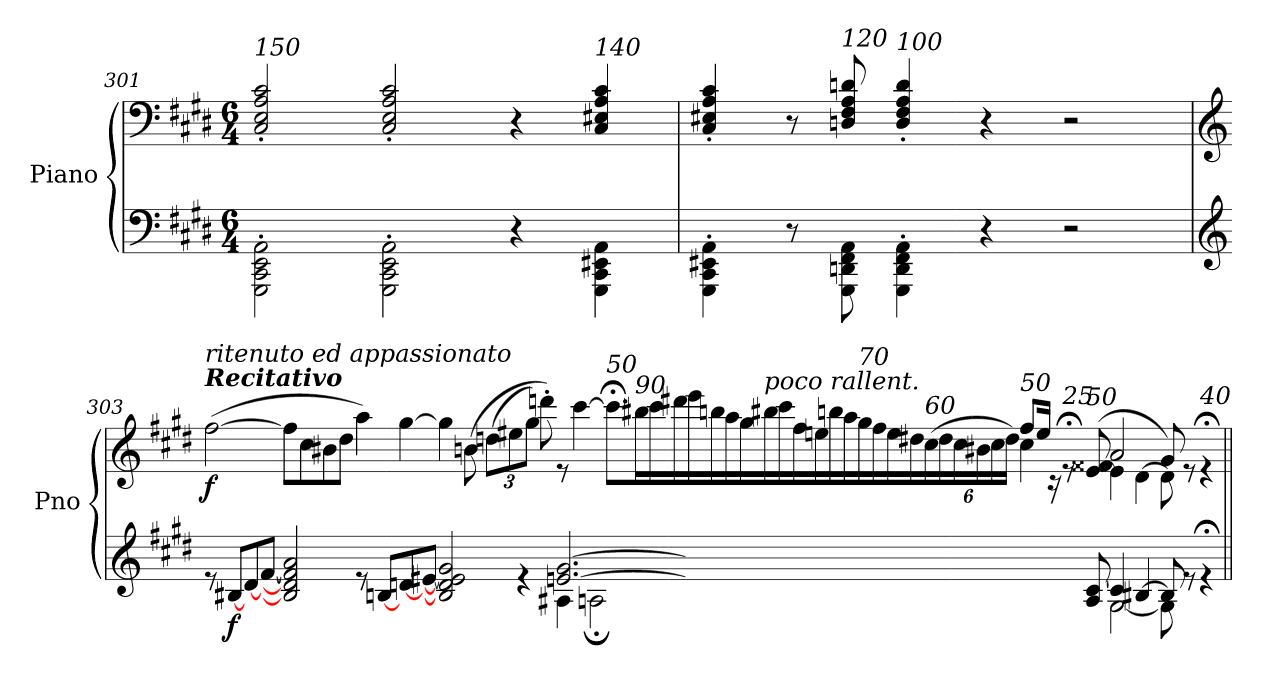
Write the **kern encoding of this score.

**kern	**kern	**dynam
*part1	*part1	*part1
*staff2	*staff1	*staff1/2
*I"Piano	*	*
*I'Pno	*	*
*clefF4	*clefF4	*
*k[f#c#g#d#]	*k[f#c#g#d#]	*
*M6/4	*M6/4	*
=301	=301	=301
!	!LO:TX:a:i:t=150	!
2GGG#\' 2CC#\' 2EE\' 2AA\'	2C#/' 2E/' 2A/' 2c#/'	.
2GGG#\' 2CC#\' 2EE\' 2AA\'	2C#/' 2E/' 2A/' 2c#/'	.
4r	4r	.
!	!LO:TX:a:i:t=140	!
4GGG#\ 4CC#\ 4EE#X\ 4AA\	4C#/ 4E#X/ 4A/ 4c#/	.
=302	=302	=302
4GGG#\' 4CC#\' 4EE#X\' 4AA\'	4C#/' 4E#X/' 4A/' 4c#/'	.
8r	8r	.
!	!LO:TX:a:i:t=120	!
8GGG#\ 8DDn\ 8FF#\ 8AA\	8Dn/ 8F#/ 8A/ 8dn/	.
!	!LO:TX:a:i:t=100	!
4GGG#\' 4DD\' 4FF#\' 4AA\'	4D/' 4F#/' 4A/' 4d/'	.
4r	4r	.
2r	2r	.
!!LO:LB:g=z
=303	=303	=303
*clefG2	*clefG2	*
*^	*^	*
!	!	!LO:TX:a:Bi:t=Recitativo	!	!
!	!	!LO:TX:a:i:t=ritenuto ed appassionato	!	!
!	!	!	!	!LO:DY:b
8re	4ryy	(>[2ff#\	8ryy	f
!	!	!	!	!LO:DY:b=2
*	*	*v	*v	*
[8B#X/L	.	.	f
*v	*v	*	*
[8d#/	.	.
[8f#/J	.	.
2B#/] 2d#/] 2f#/] 2a/	8ff#\L]	.
.	8cc#\	.
.	8b#X\	.
.	8dd#\J	.
8re	4aa\)	.
[8Bn/L	.	.
[8dn/	[4gg#\	.
[8e#X/J	.	.
2B/] 2d/] 2e#/] 2g#/	4gg#\]	.
.	(>8bn\	.
*	*Xbrackettup	*
.	(>12ddn\L	.
.	12ee#X\	.
4re	.	.
.	12gg#\J)	.
.	8dddn'\)	.
*^	*	*
[2.en/ [2.g#/	4A#X\	8re	.
.	.	[4ccc#\	.
.	2An;<\	.	.
!	!	!LO:TX:a:i:t=50	!
.	.	8.ccc#;<\L]	.
!	!	!LO:TX:a:i:t=90	!
.	.	16bb#X\L	.
.	.	16ccc#\	.
.	.	16ddd#X\	.
1.e!yy] 1.g#!yy]	8ryy	16eee\	.
.	.	16bbn\	.
*v	*v	*	*
.	16aa\	.
.	16gg#\	.
!	!LO:TX:a:i:t=poco rallent.	!
.	16bb#X\	.
.	16ccc#\	.
.	16ff#\	.
.	16een\	.
.	16bbn\	.
.	16aa\	.
!	!LO:TX:a:i:t=70	!
.	16gg#\	.
.	16ff#\	.
.	16ee\	.
.	16dd#X\	.
!	!LO:TX:a:i:t=60	!
.	(>24cc#\	.
.	24dd#\	.
.	24cc#\	.
.	24b#X\	.
.	24cc#\	.
.	24dd#\JJ)	.
*	*^	*
!	!LO:TX:a:i:t=50	!	!
.	8ff#:/L	4cc#\	.
.	16ee/Jk	.	.
.	16rc	.	.
!	!LO:TX:a:i:t=25	!	!
.	8r;<e	4ryy	.
!	!LO:TX:a:i:t=50	!	!
8A/ [8c#/	([8e/ 8f##X/	.	.
*^	*	*	*
4c#/]	[2G#\	4e\]	2a/	.
[4B#X/	.	[4d#\	.	.
8B#/]	8G#\]	8d#\]	8g#/)	.
8re	4.ryy	8re	4.ryy	.
!	!	!LO:TX:a:i:t=40	!	!
4r;<e	.	4r;<e	.	.
*v	*v	*	*	*
*	*v	*v	*
=||	=||	=||
*-	*-	*-
